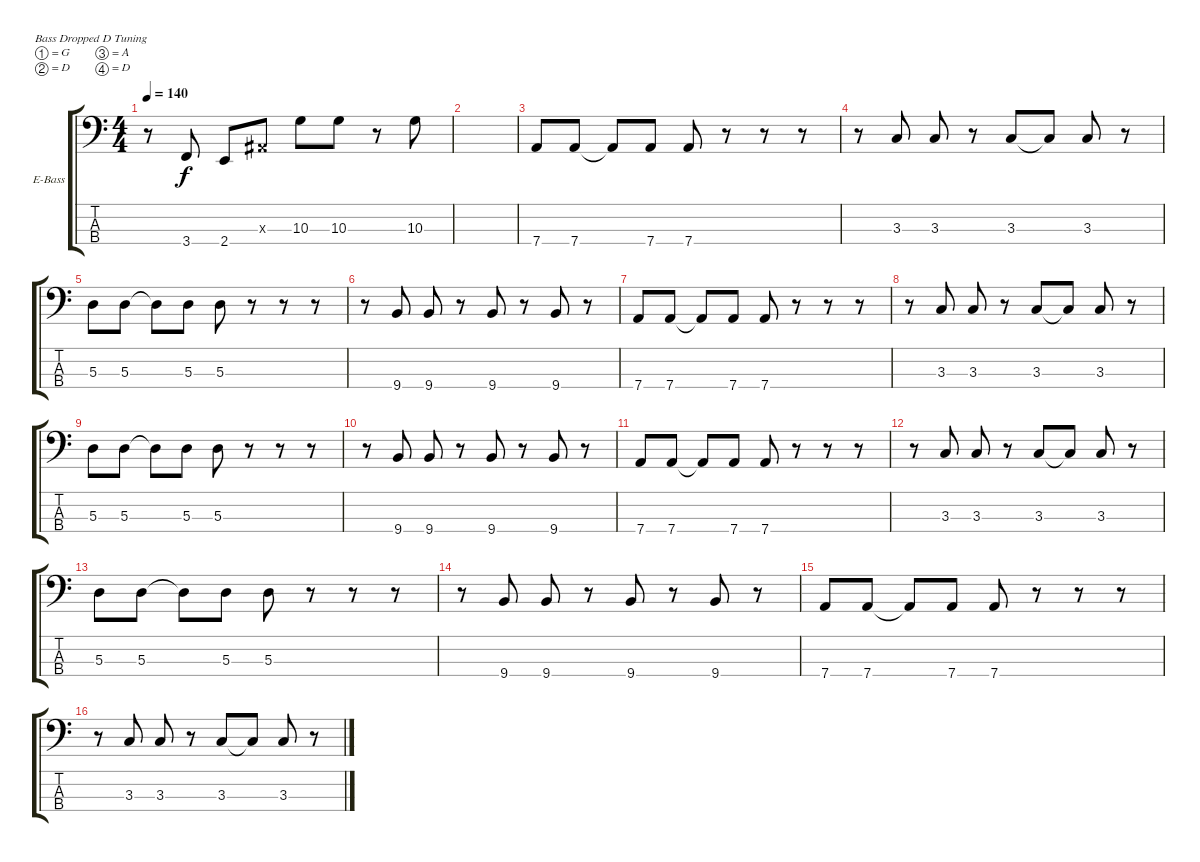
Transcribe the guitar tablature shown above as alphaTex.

\defaultSystemsLayout 4
\bracketExtendMode groupsimilarinstruments
\firstSystemTrackNameOrientation horizontal
\otherSystemsTrackNameOrientation horizontal
\track ("Electric Bass" "E-Bass") {instrument electricbassfinger}
\staff {score tabs}
\tuning (G2 D2 A1 D1)
\ts (4 4)
\tempo 140
\clef f4
\ks c
r.8{dy f} 3.4.8 2.4.8 1.3{x}.8 10.3.8 10.3.8 r.8 10.3.8 |
|
7.4.8 7.4.8 7.4{t}.8 7.4.8 7.4.8 r.8 r.8 r.8 |
r.8 3.3.8 3.3.8 r.8 3.3.8 3.3{t}.8 3.3.8 r.8 |
5.3.8 5.3.8 5.3{t}.8 5.3.8 5.3.8 r.8 r.8 r.8 |
r.8 9.4.8 9.4.8 r.8 9.4.8 r.8 9.4.8 r.8 |
7.4.8 7.4.8 7.4{t}.8 7.4.8 7.4.8 r.8 r.8 r.8 |
r.8 3.3.8 3.3.8 r.8 3.3.8 3.3{t}.8 3.3.8 r.8 |
5.3.8 5.3.8 5.3{t}.8 5.3.8 5.3.8 r.8 r.8 r.8 |
r.8 9.4.8 9.4.8 r.8 9.4.8 r.8 9.4.8 r.8 |
7.4.8 7.4.8 7.4{t}.8 7.4.8 7.4.8 r.8 r.8 r.8 |
r.8 3.3.8 3.3.8 r.8 3.3.8 3.3{t}.8 3.3.8 r.8 |
5.3.8 5.3.8 5.3{t}.8 5.3.8 5.3.8 r.8 r.8 r.8 |
r.8 9.4.8 9.4.8 r.8 9.4.8 r.8 9.4.8 r.8 |
7.4.8 7.4.8 7.4{t}.8 7.4.8 7.4.8 r.8 r.8 r.8 |
r.8 3.3.8 3.3.8 r.8 3.3.8 3.3{t}.8 3.3.8 r.8
